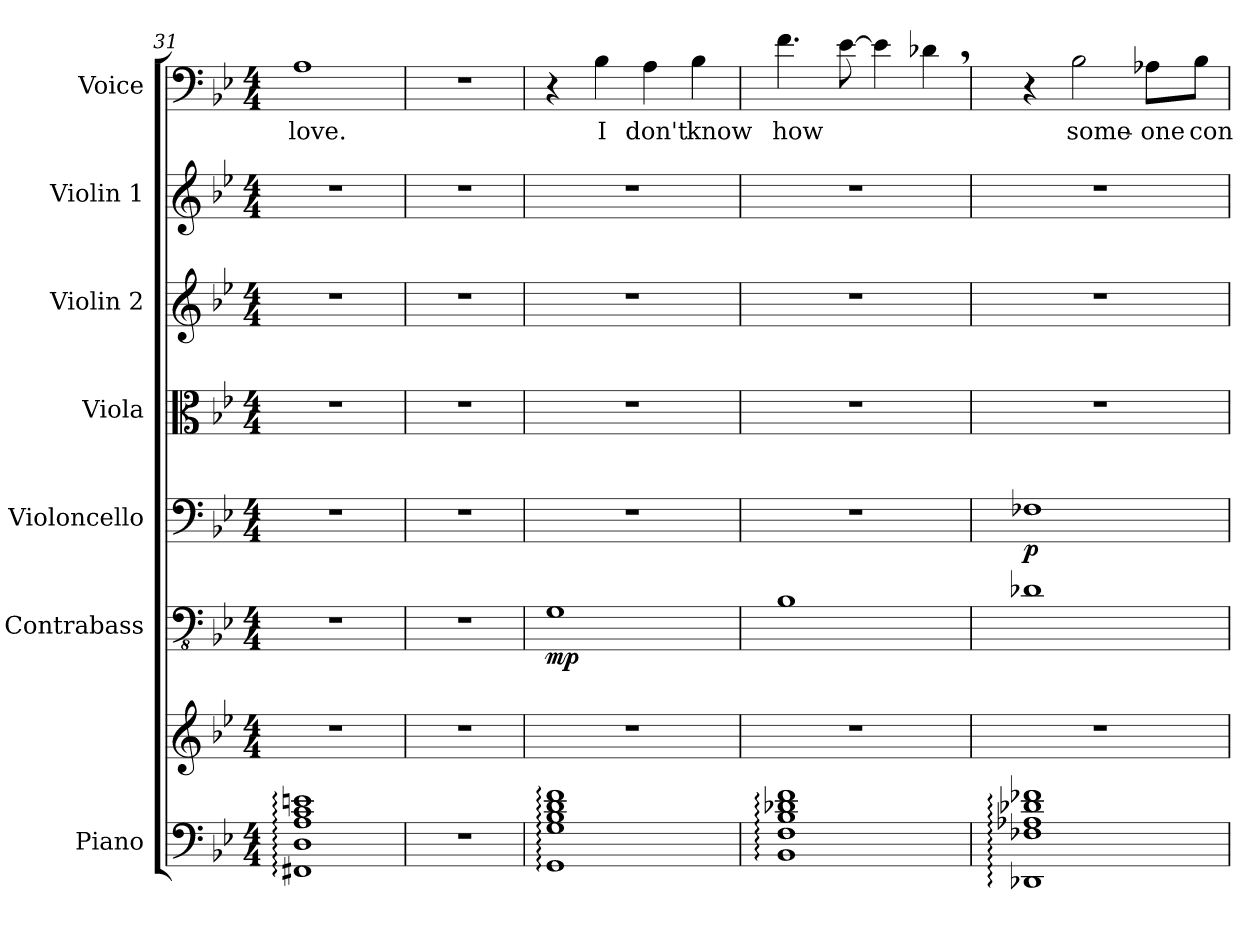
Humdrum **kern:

**kern	**kern	**kern	**dynam	**kern	**dynam	**kern	**kern	**kern	**kern	**text
*part7	*part7	*part6	*part6	*part5	*part5	*part4	*part3	*part2	*part1	*part1
*staff8	*staff7	*staff6	*staff6	*staff5	*staff5	*staff4	*staff3	*staff2	*staff1	*staff1
*I"Piano	*	*I"Contrabass	*	*I"Violoncello	*	*I"Viola	*I"Violin 2	*I"Violin 1	*I"Voice	*
*I'Pno.	*	*I'Cb.	*	*I'Vc.	*	*I'Vla.	*I'Vln. 2	*I'Vln. 1	*I'Vo.	*
*clefF4	*clefG2	*clefFv4	*	*clefF4	*	*clefC3	*clefG2	*clefG2	*clefF4	*
*	*	*ITrd7c12	*	*	*	*	*	*	*	*
*k[b-e-]	*k[b-e-]	*k[b-e-]	*	*k[b-e-]	*	*k[b-e-]	*k[b-e-]	*k[b-e-]	*k[b-e-]	*
*M4/4	*M4/4	*M4/4	*	*M4/4	*	*M4/4	*M4/4	*M4/4	*M4/4	*
=31	=31	=31	=31	=31	=31	=31	=31	=31	=31	=31
1FF#X: 1D: 1A: 1c: 1en:	1r	1r	.	1r	.	1r	1r	1r	1A	love.
=32	=32	=32	=32	=32	=32	=32	=32	=32	=32	=32
1r	1r	1r	.	1r	.	1r	1r	1r	1r	.
=33	=33	=33	=33	=33	=33	=33	=33	=33	=33	=33
!	!	!	!LO:DY:b	!	!	!	!	!	!	!
1GG: 1G: 1B-: 1d: 1f:	1r	1GGG	mp	1r	.	1r	1r	1r	4r	.
.	.	.	.	.	.	.	.	.	4B-\	I
.	.	.	.	.	.	.	.	.	4A\	don't
.	.	.	.	.	.	.	.	.	4B-\	know
=34	=34	=34	=34	=34	=34	=34	=34	=34	=34	=34
1BB-: 1F: 1B-: 1d-X: 1f:	1r	1BBB-	.	1r	.	1r	1r	1r	4.f\	how
.	.	.	.	.	.	.	.	.	[8e-\	.
.	.	.	.	.	.	.	.	.	4e-\]	.
.	.	.	.	.	.	.	.	.	4d-X,\	.
!!LO:PB:g=z
=35	=35	=35	=35	=35	=35	=35	=35	=35	=35	=35
!	!	!	!	!	!LO:DY:b	!	!	!	!	!
1DD-X: 1F-X: 1A-X: 1d-X: 1f-X:	1r	1DD-X	.	1F-X	p	1r	1r	1r	4r	.
.	.	.	.	.	.	.	.	.	2B-\	some-
.	.	.	.	.	.	.	.	.	8A-X\L	-one
.	.	.	.	.	.	.	.	.	8B-\J	con-
=	=	=	=	=	=	=	=	=	=	=
*-	*-	*-	*-	*-	*-	*-	*-	*-	*-	*-
